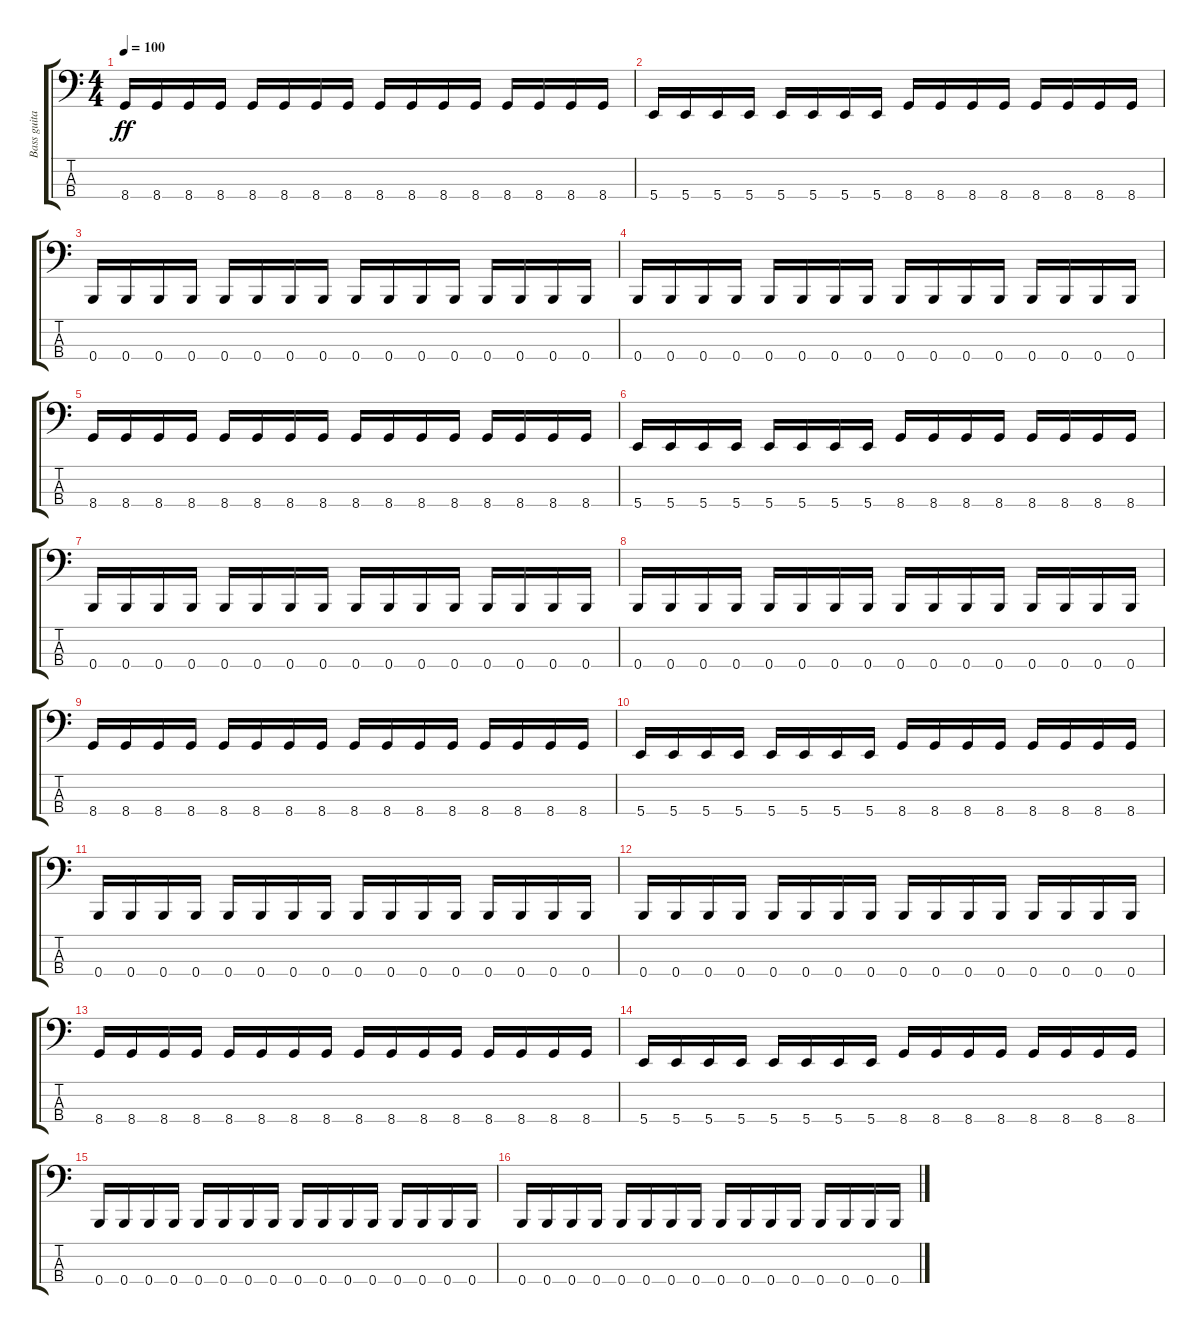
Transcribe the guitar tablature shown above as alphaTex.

\track ("Bass guitar" "Bass guita") {instrument electricbassfinger}
\staff {score tabs}
\tuning (E2 B1 Gb1 B0) {hide}
\ts (4 4)
\tempo 100
\clef f4
\ks c
8.4.16{dy ff} 8.4.16 8.4.16 8.4.16 8.4.16 8.4.16 8.4.16 8.4.16 8.4.16 8.4.16 8.4.16 8.4.16 8.4.16 8.4.16 8.4.16 8.4.16 |
5.4.16 5.4.16 5.4.16 5.4.16 5.4.16 5.4.16 5.4.16 5.4.16 8.4.16 8.4.16 8.4.16 8.4.16 8.4.16 8.4.16 8.4.16 8.4.16 |
0.4.16 0.4.16 0.4.16 0.4.16 0.4.16 0.4.16 0.4.16 0.4.16 0.4.16 0.4.16 0.4.16 0.4.16 0.4.16 0.4.16 0.4.16 0.4.16 |
0.4.16 0.4.16 0.4.16 0.4.16 0.4.16 0.4.16 0.4.16 0.4.16 0.4.16 0.4.16 0.4.16 0.4.16 0.4.16 0.4.16 0.4.16 0.4.16 |
8.4.16 8.4.16 8.4.16 8.4.16 8.4.16 8.4.16 8.4.16 8.4.16 8.4.16 8.4.16 8.4.16 8.4.16 8.4.16 8.4.16 8.4.16 8.4.16 |
5.4.16 5.4.16 5.4.16 5.4.16 5.4.16 5.4.16 5.4.16 5.4.16 8.4.16 8.4.16 8.4.16 8.4.16 8.4.16 8.4.16 8.4.16 8.4.16 |
0.4.16 0.4.16 0.4.16 0.4.16 0.4.16 0.4.16 0.4.16 0.4.16 0.4.16 0.4.16 0.4.16 0.4.16 0.4.16 0.4.16 0.4.16 0.4.16 |
0.4.16 0.4.16 0.4.16 0.4.16 0.4.16 0.4.16 0.4.16 0.4.16 0.4.16 0.4.16 0.4.16 0.4.16 0.4.16 0.4.16 0.4.16 0.4.16 |
8.4.16 8.4.16 8.4.16 8.4.16 8.4.16 8.4.16 8.4.16 8.4.16 8.4.16 8.4.16 8.4.16 8.4.16 8.4.16 8.4.16 8.4.16 8.4.16 |
5.4.16 5.4.16 5.4.16 5.4.16 5.4.16 5.4.16 5.4.16 5.4.16 8.4.16 8.4.16 8.4.16 8.4.16 8.4.16 8.4.16 8.4.16 8.4.16 |
0.4.16 0.4.16 0.4.16 0.4.16 0.4.16 0.4.16 0.4.16 0.4.16 0.4.16 0.4.16 0.4.16 0.4.16 0.4.16 0.4.16 0.4.16 0.4.16 |
0.4.16 0.4.16 0.4.16 0.4.16 0.4.16 0.4.16 0.4.16 0.4.16 0.4.16 0.4.16 0.4.16 0.4.16 0.4.16 0.4.16 0.4.16 0.4.16 |
8.4.16 8.4.16 8.4.16 8.4.16 8.4.16 8.4.16 8.4.16 8.4.16 8.4.16 8.4.16 8.4.16 8.4.16 8.4.16 8.4.16 8.4.16 8.4.16 |
5.4.16 5.4.16 5.4.16 5.4.16 5.4.16 5.4.16 5.4.16 5.4.16 8.4.16 8.4.16 8.4.16 8.4.16 8.4.16 8.4.16 8.4.16 8.4.16 |
0.4.16 0.4.16 0.4.16 0.4.16 0.4.16 0.4.16 0.4.16 0.4.16 0.4.16 0.4.16 0.4.16 0.4.16 0.4.16 0.4.16 0.4.16 0.4.16 |
0.4.16 0.4.16 0.4.16 0.4.16 0.4.16 0.4.16 0.4.16 0.4.16 0.4.16 0.4.16 0.4.16 0.4.16 0.4.16 0.4.16 0.4.16 0.4.16
